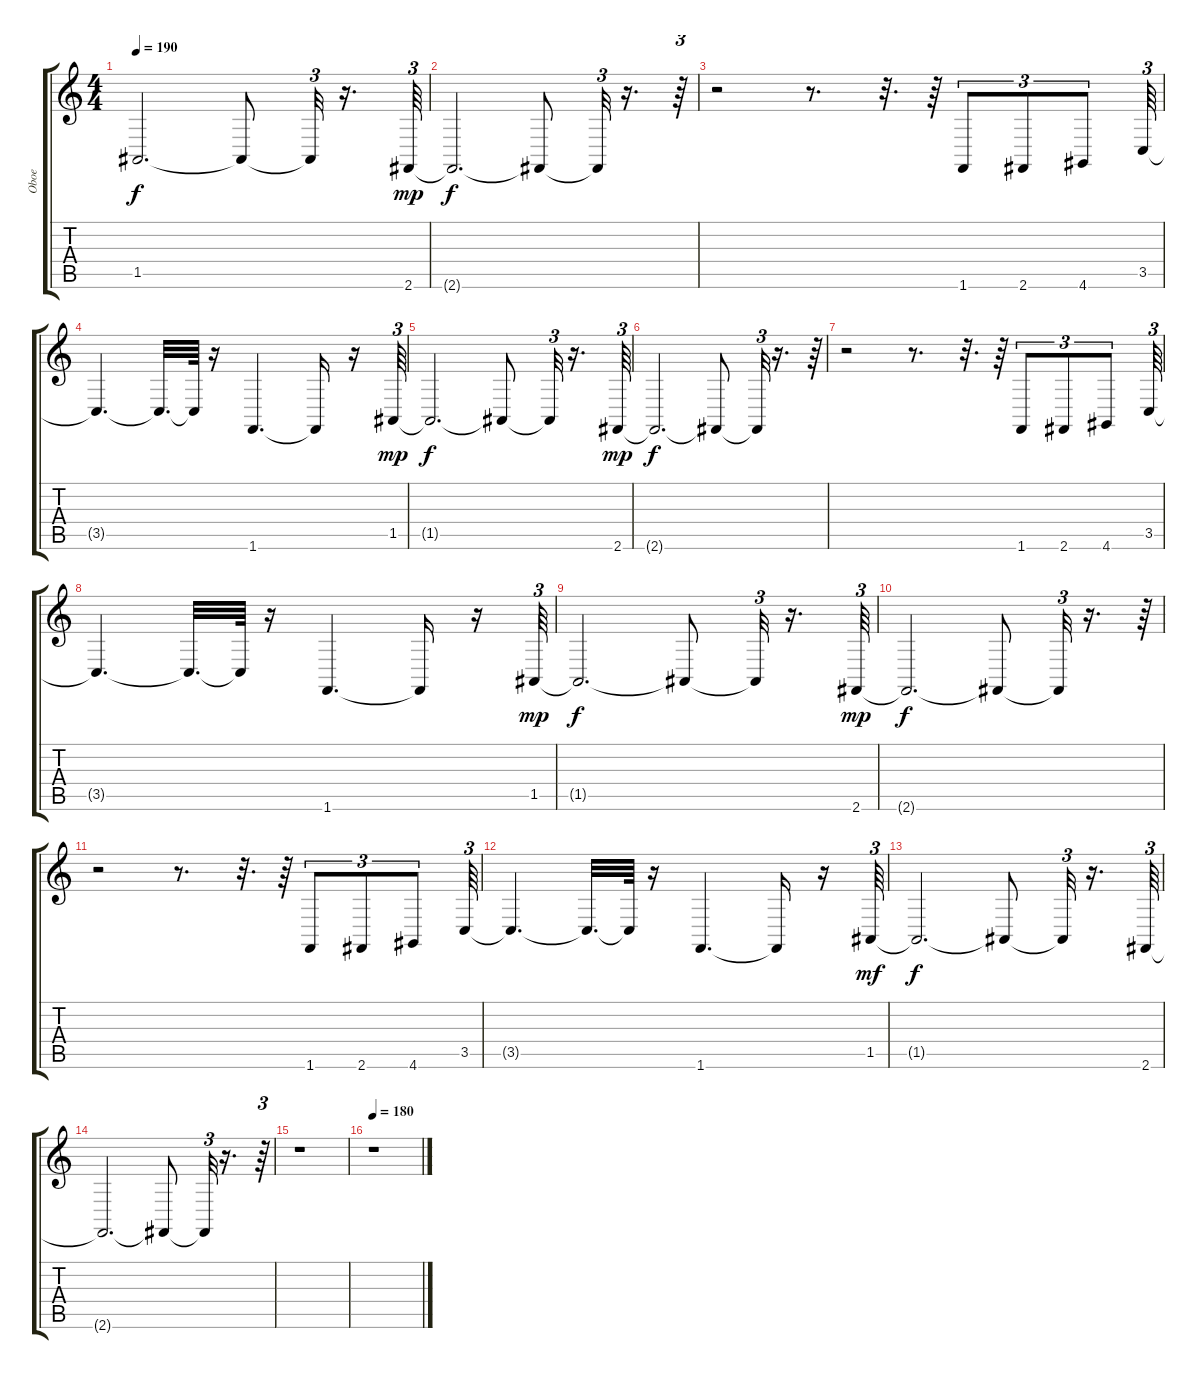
\track ("Oboe" "Oboe") {instrument oboe}
\staff {score tabs}
\tuning (E4 B3 G3 D3 A2 E2) {hide}
\ts (4 4)
\tempo 190
\clef g2
\ks c
1.5{t}.2{d dy f} 1.5{t}.8 1.5{t}.32{tu (3 2)} r.16{d} 2.6.64{tu (3 2) dy mp} |
2.6{t}.2{d dy f} 2.6{t}.8 2.6{t}.32{tu (3 2)} r.16{d} r.64{tu (3 2)} |
r.2 r.8{d} r.32{d} r.64 1.6.8{tu (3 2)} 2.6.8{tu (3 2)} 4.6.8{tu (3 2)} 3.5.64{tu (3 2)} |
3.5{t}.4{d} 3.5{t}.32{d} 3.5{t}.64 r.16 1.6.4{d} 1.6{t}.16 r.16 1.5.64{tu (3 2) dy mp} |
1.5{t}.2{d dy f} 1.5{t}.8 1.5{t}.32{tu (3 2)} r.16{d} 2.6.64{tu (3 2) dy mp} |
2.6{t}.2{d dy f} 2.6{t}.8 2.6{t}.32{tu (3 2)} r.16{d} r.64{tu (3 2)} |
r.2 r.8{d} r.32{d} r.64 1.6.8{tu (3 2)} 2.6.8{tu (3 2)} 4.6.8{tu (3 2)} 3.5.64{tu (3 2)} |
3.5{t}.4{d} 3.5{t}.32{d} 3.5{t}.64 r.16 1.6.4{d} 1.6{t}.16 r.16 1.5.64{tu (3 2) dy mp} |
1.5{t}.2{d dy f} 1.5{t}.8 1.5{t}.32{tu (3 2)} r.16{d} 2.6.64{tu (3 2) dy mp} |
2.6{t}.2{d dy f} 2.6{t}.8 2.6{t}.32{tu (3 2)} r.16{d} r.64{tu (3 2)} |
r.2 r.8{d} r.32{d} r.64 1.6.8{tu (3 2)} 2.6.8{tu (3 2)} 4.6.8{tu (3 2)} 3.5.64{tu (3 2)} |
3.5{t}.4{d} 3.5{t}.32{d} 3.5{t}.64 r.16 1.6.4{d} 1.6{t}.16 r.16 1.5.64{tu (3 2) dy mf} |
1.5{t}.2{d dy f} 1.5{t}.8 1.5{t}.32{tu (3 2)} r.16{d} 2.6.64{tu (3 2)} |
2.6{t}.2{d} 2.6{t}.8 2.6{t}.32{tu (3 2)} r.16{d} r.64{tu (3 2)} |
r.1 |
\tempo 180
r.1
